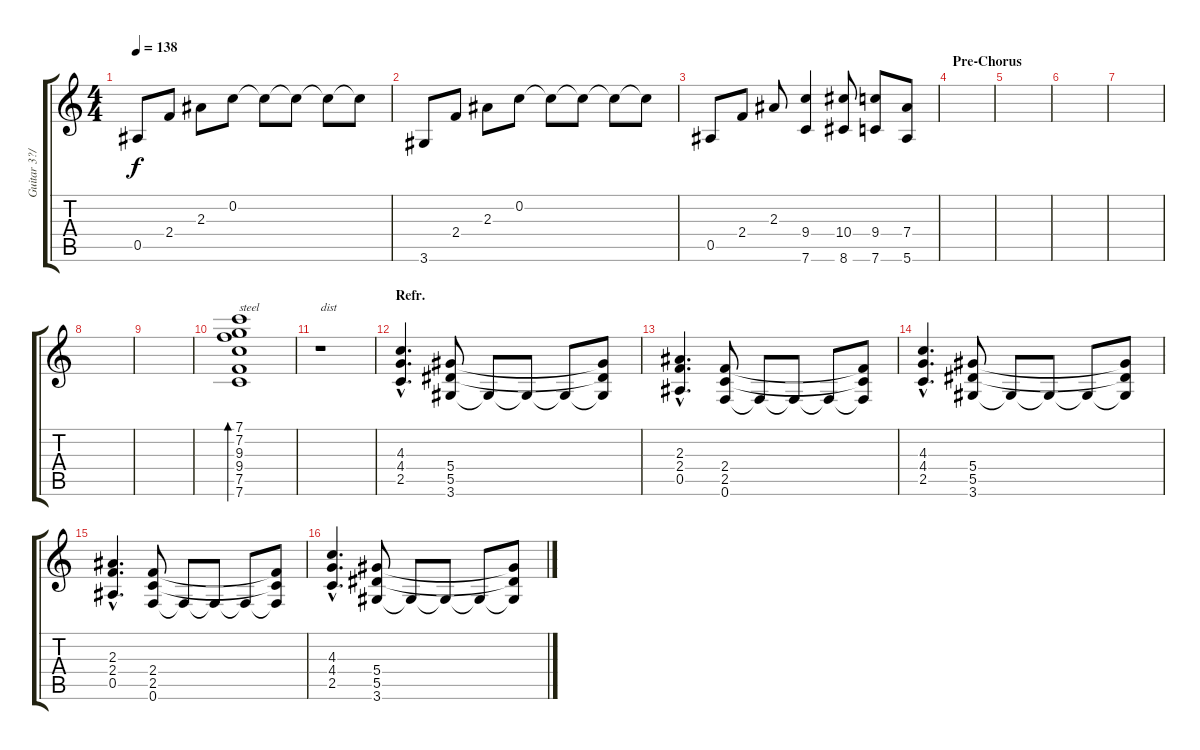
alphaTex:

\track ("Guitar 3?/Lead" "Guitar 3?/") {instrument distortionguitar}
\staff {score tabs}
\tuning (F4 C4 Ab3 Eb3 Bb2 F2) {hide}
\ts (4 4)
\tempo 138
\clef g2
\ks c
0.5.8{dy f} 2.4.8 2.3.8 0.2.8 0.2{t}.8 0.2{t}.8 0.2{t}.8 0.2{t}.8 |
3.6.8 2.4.8 2.3.8 0.2.8 0.2{t}.8 0.2{t}.8 0.2{t}.8 0.2{t}.8 |
0.5.8 2.4.8 2.3.8 (9.4 7.6).4 (10.4 8.6).8 (9.4 7.6).8 (7.4 5.6).8 |
\section ("" "Pre-Chorus")
|
|
|
|
|
|
(7.1 7.2 9.3 9.4 7.5 7.6).1{bd 120 txt "steel" instrument acousticguitarsteel} |
r.1{txt "dist" instrument distortionguitar} |
\section ("" "Refr.")
(4.3{hac} 4.4{hac} 2.5{hac}).4{d} (5.4 5.5 3.6).8 3.6{t}.8 3.6{t}.8 3.6{t}.8 (5.4{t} 5.5{t} 3.6{t}).8 |
(2.3{hac} 2.4{hac} 0.5{hac}).4{d} (2.4 2.5 0.6).8 0.6{t}.8 0.6{t}.8 0.6{t}.8 (2.4{t} 2.5{t} 0.6{t}).8 |
(4.3{hac} 4.4{hac} 2.5{hac}).4{d} (5.4 5.5 3.6).8 3.6{t}.8 3.6{t}.8 3.6{t}.8 (5.4{t} 5.5{t} 3.6{t}).8 |
(2.3{hac} 2.4{hac} 0.5{hac}).4{d} (2.4 2.5 0.6).8 0.6{t}.8 0.6{t}.8 0.6{t}.8 (2.4{t} 2.5{t} 0.6{t}).8 |
(4.3{hac} 4.4{hac} 2.5{hac}).4{d} (5.4 5.5 3.6).8 3.6{t}.8 3.6{t}.8 3.6{t}.8 (5.4{t} 5.5{t} 3.6{t}).8
